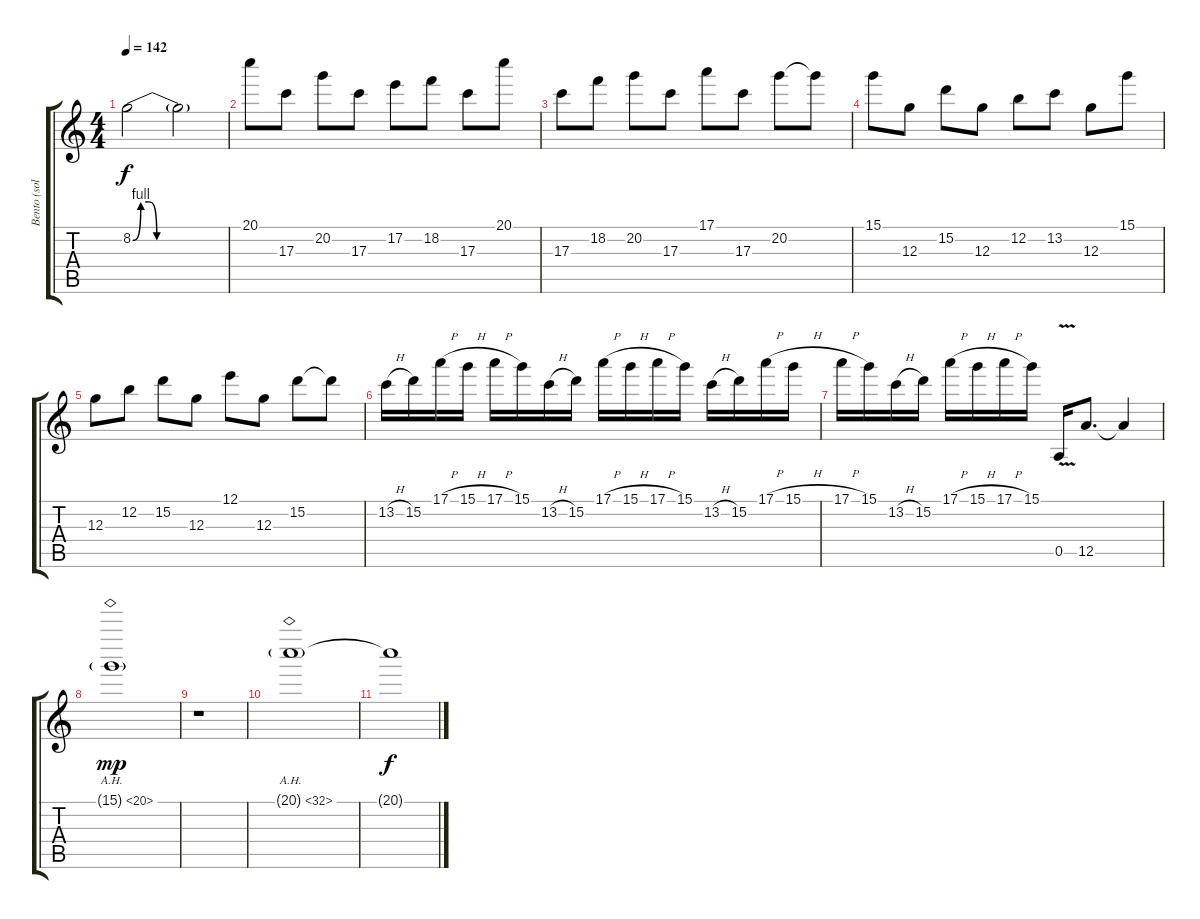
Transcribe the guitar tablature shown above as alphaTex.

\track ("Bento (solos)" "Bento (sol") {instrument overdrivenguitar}
\staff {score tabs}
\tuning (E4 B3 G3 D3 A2 E2) {hide}
\ts (4 4)
\tempo 142
\clef g2
\ks c
8.2{be (custom 0 0 5 4 10 4 15 0 45 0 60 0)}.2{dy f} 8.2{t}.2 |
20.1.8 17.3.8 20.2.8 17.3.8 17.2.8 18.2.8 17.3.8 20.1.8 |
17.3.8 18.2.8 20.2.8 17.3.8 17.1.8 17.3.8 20.2.8 20.2{t}.8 |
15.1.8 12.3.8 15.2.8 12.3.8 12.2.8 13.2.8 12.3.8 15.1.8 |
12.3.8 12.2.8 15.2.8 12.3.8 12.1.8 12.3.8 15.2.8 15.2{t}.8 |
13.2{h}.16 15.2.16 17.1{h}.16 15.1{h}.16 17.1{h}.16 15.1.16 13.2{h}.16 15.2.16 17.1{h}.16 15.1{h}.16 17.1{h}.16 15.1.16 13.2{h}.16 15.2.16 17.1{h}.16 15.1{h}.16 |
17.1{h}.16 15.1.16 13.2{h}.16 15.2.16 17.1{h}.16 15.1{h}.16 17.1{h}.16 15.1.16 0.5{v}.16 12.5.8{d} 12.5{t}.4 |
15.1{ah 5 g}.1{dy mp} |
r.1 |
20.1{ah 12 g}.1 |
20.1{t}.1{dy f volume 0}
